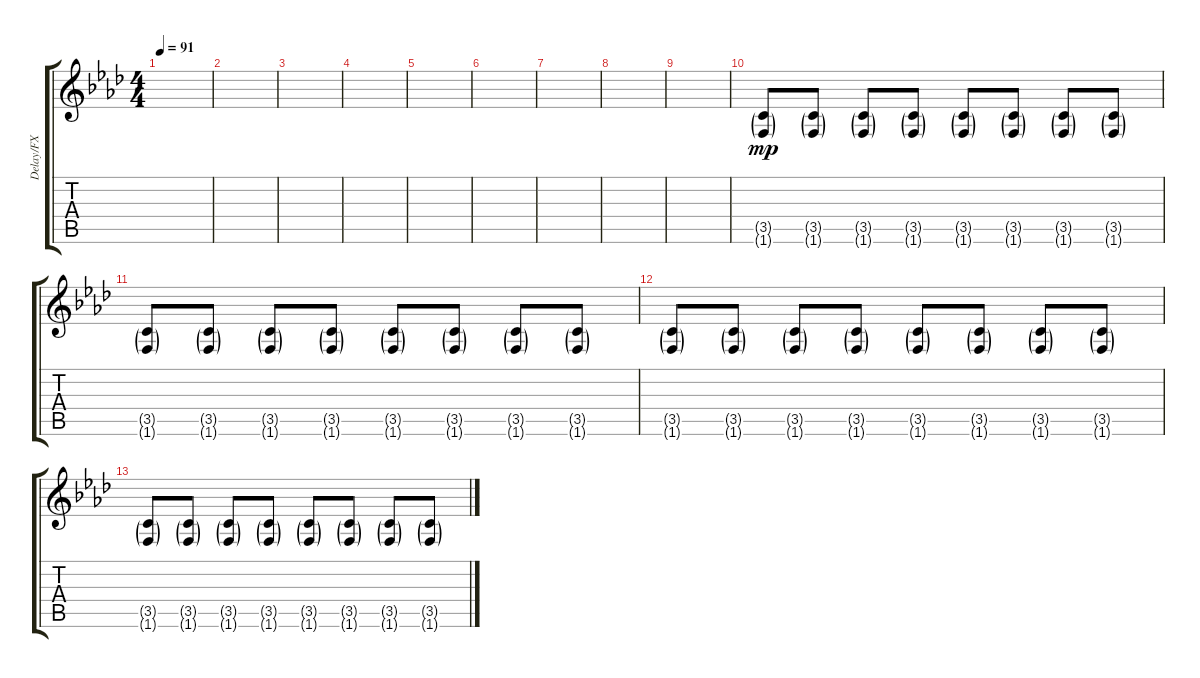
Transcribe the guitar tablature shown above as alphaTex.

\track ("Delay/FX" "Delay/FX") {instrument electricguitarjazz}
\staff {score tabs}
\tuning (E4 B3 G3 D3 A2 E2) {hide}
\ts (4 4)
\tempo 91
\clef g2
\ks fminor
|
|
|
|
|
|
|
|
|
(3.5{g} 1.6{g}).8{dy mp volume 0} (3.5{g} 1.6{g}).8 (3.5{g} 1.6{g}).8 (3.5{g} 1.6{g}).8 (3.5{g} 1.6{g}).8 (3.5{g} 1.6{g}).8 (3.5{g} 1.6{g}).8 (3.5{g} 1.6{g}).8 |
(3.5{g} 1.6{g}).8 (3.5{g} 1.6{g}).8 (3.5{g} 1.6{g}).8 (3.5{g} 1.6{g}).8 (3.5{g} 1.6{g}).8 (3.5{g} 1.6{g}).8 (3.5{g} 1.6{g}).8 (3.5{g} 1.6{g}).8 |
(3.5{g} 1.6{g}).8 (3.5{g} 1.6{g}).8 (3.5{g} 1.6{g}).8 (3.5{g} 1.6{g}).8 (3.5{g} 1.6{g}).8 (3.5{g} 1.6{g}).8 (3.5{g} 1.6{g}).8 (3.5{g} 1.6{g}).8 |
(3.5{g} 1.6{g}).8 (3.5{g} 1.6{g}).8 (3.5{g} 1.6{g}).8 (3.5{g} 1.6{g}).8 (3.5{g} 1.6{g}).8 (3.5{g} 1.6{g}).8 (3.5{g} 1.6{g}).8 (3.5{g} 1.6{g}).8
